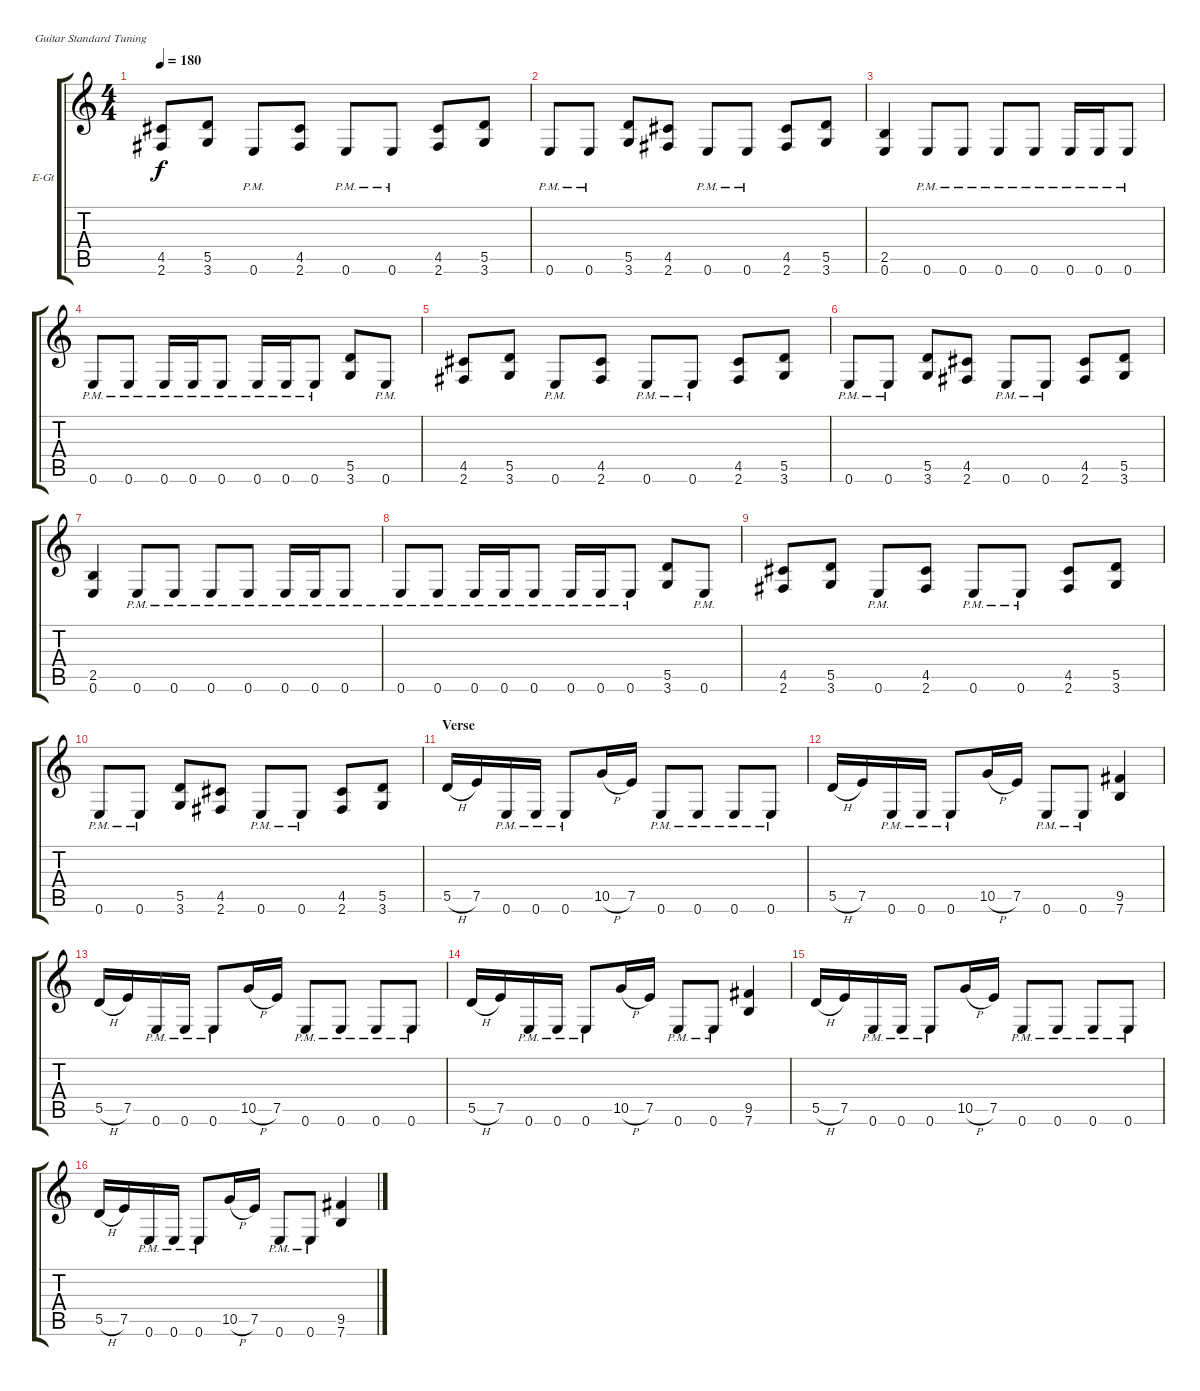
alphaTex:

\bracketExtendMode groupsimilarinstruments
\firstSystemTrackNameOrientation horizontal
\otherSystemsTrackNameOrientation horizontal
\track ("M. Friedman" "E-Gt") {instrument distortionguitar}
\staff {score tabs}
\tuning (E4 B3 G3 D3 A2 E2)
\ts (4 4)
\tempo 180
\clef g2
\ks c
(4.5 2.6).8{dy f} (5.5 3.6).8 0.6{pm}.8 (4.5 2.6).8 0.6{pm}.8 0.6{pm}.8 (4.5 2.6).8 (5.5 3.6).8 |
0.6{pm}.8 0.6{pm}.8 (5.5 3.6).8 (4.5 2.6).8 0.6{pm}.8 0.6{pm}.8 (4.5 2.6).8 (5.5 3.6).8 |
(2.5 0.6).4 0.6{pm}.8 0.6{pm}.8 0.6{pm}.8 0.6{pm}.8 0.6{pm}.16 0.6{pm}.16 0.6{pm}.8 |
0.6{pm}.8 0.6{pm}.8 0.6{pm}.16 0.6{pm}.16 0.6{pm}.8 0.6{pm}.16 0.6{pm}.16 0.6{pm}.8 (5.5 3.6).8 0.6{pm}.8 |
(4.5 2.6).8 (5.5 3.6).8 0.6{pm}.8 (4.5 2.6).8 0.6{pm}.8 0.6{pm}.8 (4.5 2.6).8 (5.5 3.6).8 |
0.6{pm}.8 0.6{pm}.8 (5.5 3.6).8 (4.5 2.6).8 0.6{pm}.8 0.6{pm}.8 (4.5 2.6).8 (5.5 3.6).8 |
(2.5 0.6).4 0.6{pm}.8 0.6{pm}.8 0.6{pm}.8 0.6{pm}.8 0.6{pm}.16 0.6{pm}.16 0.6{pm}.8 |
0.6{pm}.8 0.6{pm}.8 0.6{pm}.16 0.6{pm}.16 0.6{pm}.8 0.6{pm}.16 0.6{pm}.16 0.6{pm}.8 (5.5 3.6).8 0.6{pm}.8 |
(4.5 2.6).8 (5.5 3.6).8 0.6{pm}.8 (4.5 2.6).8 0.6{pm}.8 0.6{pm}.8 (4.5 2.6).8 (5.5 3.6).8 |
0.6{pm}.8 0.6{pm}.8 (5.5 3.6).8 (4.5 2.6).8 0.6{pm}.8 0.6{pm}.8 (4.5 2.6).8 (5.5 3.6).8 |
\section ("" "Verse")
5.5{h}.16 7.5.16 0.6{pm}.16 0.6{pm}.16 0.6{pm}.8 10.5{h}.16 7.5.16 0.6{pm}.8 0.6{pm}.8 0.6{pm}.8 0.6{pm}.8 |
5.5{h}.16 7.5.16 0.6{pm}.16 0.6{pm}.16 0.6{pm}.8 10.5{h}.16 7.5.16 0.6{pm}.8 0.6{pm}.8 (9.5 7.6).4 |
5.5{h}.16 7.5.16 0.6{pm}.16 0.6{pm}.16 0.6{pm}.8 10.5{h}.16 7.5.16 0.6{pm}.8 0.6{pm}.8 0.6{pm}.8 0.6{pm}.8 |
5.5{h}.16 7.5.16 0.6{pm}.16 0.6{pm}.16 0.6{pm}.8 10.5{h}.16 7.5.16 0.6{pm}.8 0.6{pm}.8 (9.5 7.6).4 |
5.5{h}.16 7.5.16 0.6{pm}.16 0.6{pm}.16 0.6{pm}.8 10.5{h}.16 7.5.16 0.6{pm}.8 0.6{pm}.8 0.6{pm}.8 0.6{pm}.8 |
5.5{h}.16 7.5.16 0.6{pm}.16 0.6{pm}.16 0.6{pm}.8 10.5{h}.16 7.5.16 0.6{pm}.8 0.6{pm}.8 (9.5 7.6).4
